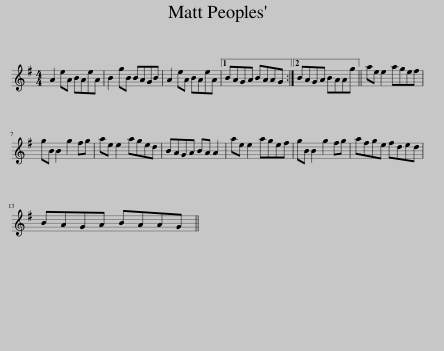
X:1
L:1/8
M:4/4
I:linebreak $
K:G
V:1 treble
V:1
 A2 eA BAeA | B2 gB BAGB | A2 eA BAeA |1 BAGA BAAG :|2 BAGA BAAg || %5
 ae e2 agef |$ gB B2 g2 fg | ae e2 aged | BAGA BA A2 | ae e2 agef | %10
 gB B2 g2 fg | afge fded |$ BAGA BAAG || %13
